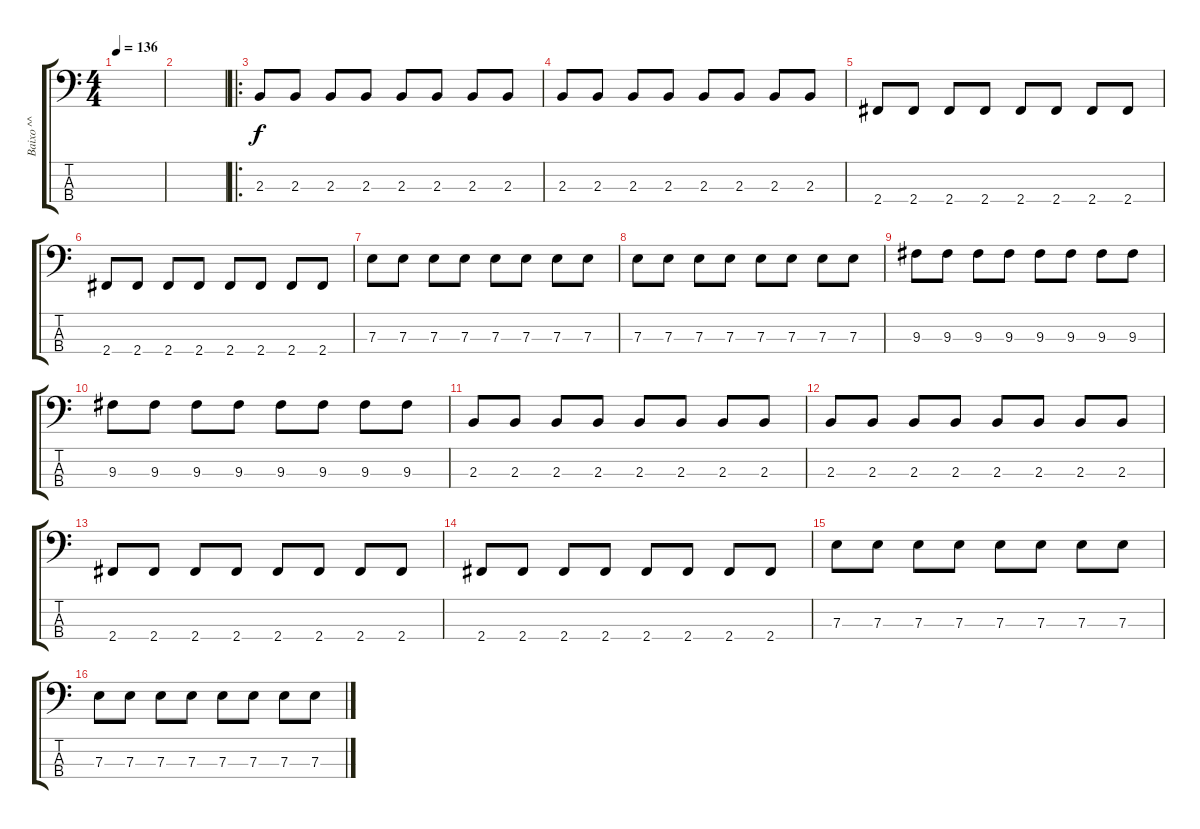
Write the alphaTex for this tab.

\track ("Baixo ^^" "Baixo ^^") {instrument electricbassfinger}
\staff {score tabs}
\tuning (G2 D2 A1 E1) {hide}
\ts (4 4)
\tempo 136
\clef f4
\ks c
|
|
\ro
2.3.8 2.3.8 2.3.8 2.3.8 2.3.8 2.3.8 2.3.8 2.3.8 |
2.3.8 2.3.8 2.3.8 2.3.8 2.3.8 2.3.8 2.3.8 2.3.8 |
2.4.8 2.4.8 2.4.8 2.4.8 2.4.8 2.4.8 2.4.8 2.4.8 |
2.4.8 2.4.8 2.4.8 2.4.8 2.4.8 2.4.8 2.4.8 2.4.8 |
7.3.8 7.3.8 7.3.8 7.3.8 7.3.8 7.3.8 7.3.8 7.3.8 |
7.3.8 7.3.8 7.3.8 7.3.8 7.3.8 7.3.8 7.3.8 7.3.8 |
9.3.8 9.3.8 9.3.8 9.3.8 9.3.8 9.3.8 9.3.8 9.3.8 |
9.3.8 9.3.8 9.3.8 9.3.8 9.3.8 9.3.8 9.3.8 9.3.8 |
2.3.8 2.3.8 2.3.8 2.3.8 2.3.8 2.3.8 2.3.8 2.3.8 |
2.3.8 2.3.8 2.3.8 2.3.8 2.3.8 2.3.8 2.3.8 2.3.8 |
2.4.8 2.4.8 2.4.8 2.4.8 2.4.8 2.4.8 2.4.8 2.4.8 |
2.4.8 2.4.8 2.4.8 2.4.8 2.4.8 2.4.8 2.4.8 2.4.8 |
7.3.8 7.3.8 7.3.8 7.3.8 7.3.8 7.3.8 7.3.8 7.3.8 |
7.3.8 7.3.8 7.3.8 7.3.8 7.3.8 7.3.8 7.3.8 7.3.8
